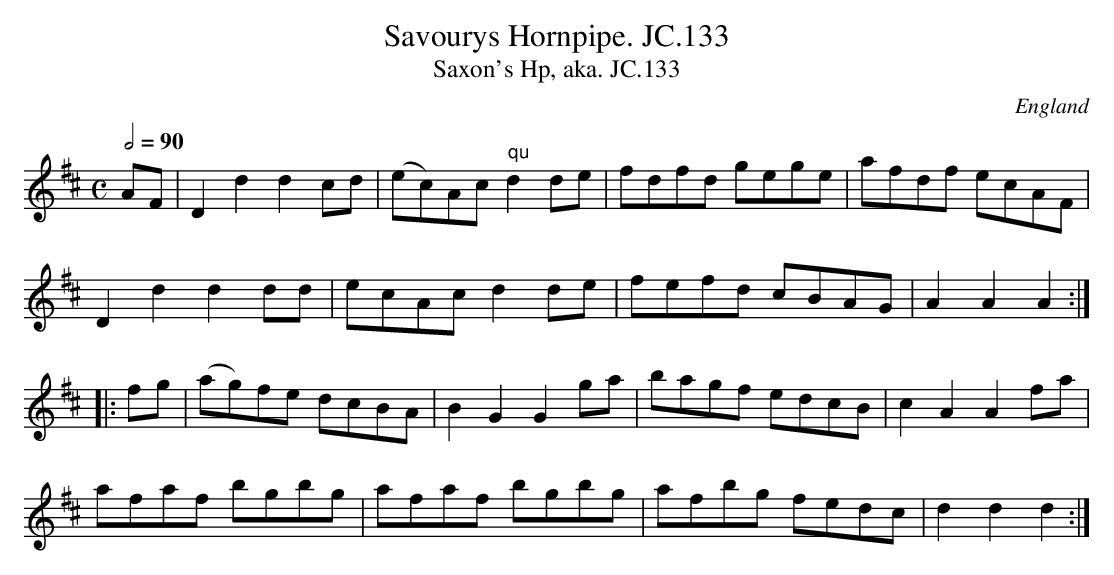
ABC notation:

X:1
T:Savourys Hornpipe. JC.133
T:Saxon's Hp, aka. JC.133
O:England
M:C
L:1/8
Q:2/4=90
K:D major
AF|\
D2d2 d2cd|(ec)Ac" qu"d2de|fdfd gege|afdf ecAF|!
D2d2 d2dd|ecAc d2de|fefd cBAG|A2A2 A2:|!
|:fg|(ag)fe dcBA|B2G2 G2ga|bagf edcB|c2A2 A2fa|!
afaf bgbg|afaf bgbg|afbg fedc|d2d2 d2:|
